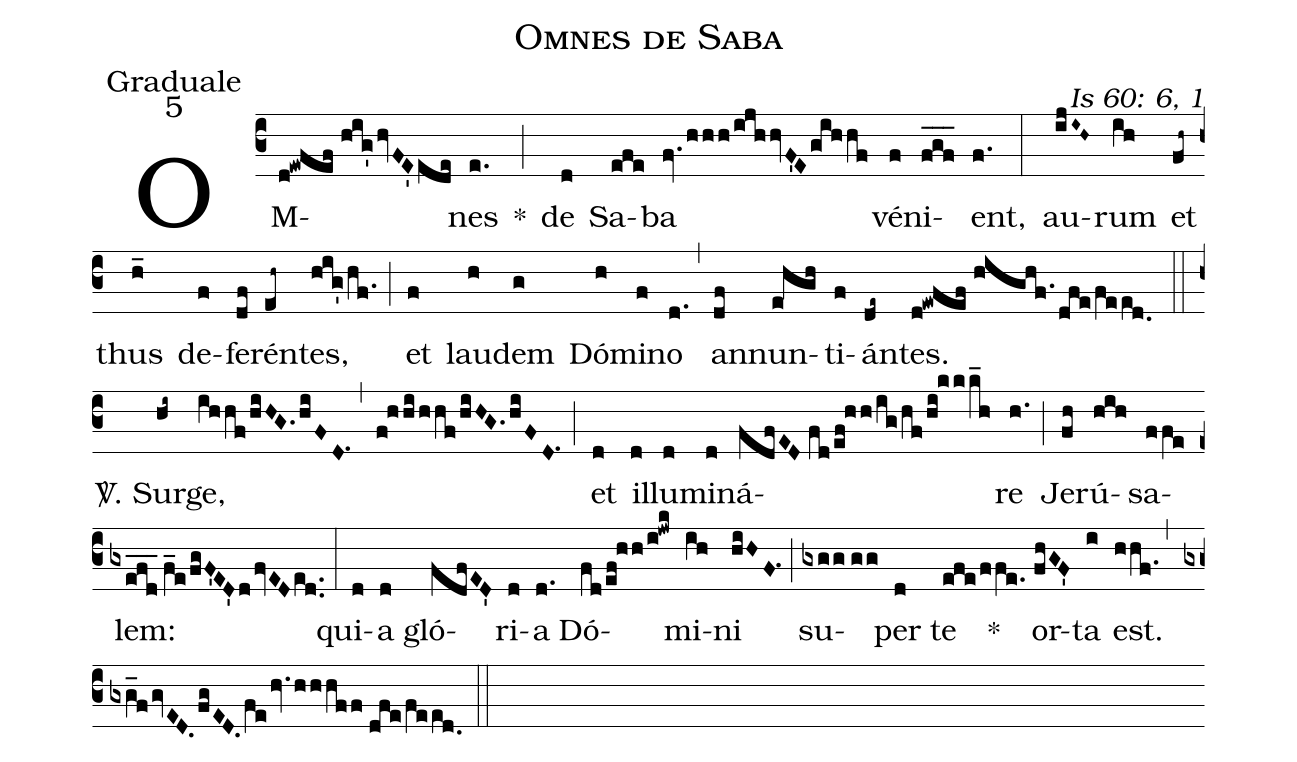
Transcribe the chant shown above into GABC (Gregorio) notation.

name: Omnes de Saba;
office-part: Graduale;
mode: 5;
commentary: Is 60: 6, 1;
%%
(c3) OM(d!ewfef//hig'hvFE'ede)nes(e.) *(;) de(d) Sa(efe)ba(fv.hhh/ijhhvF'Egihhf) vé(f)ni(f_g_f_)ent,(f.) (:)
au(ijI~H~)rum(ih) et(fh~) thus(h_) de(f)fe(df)rén(eh~)tes,(hig'/hf.) (;) et(f) lau(h)dem(g) Dó(h)mi(f)no(d.) (,) an(df)nun(e!hgh)ti(f)án(de~)tes.(d!ewfef//highf.dfe/feed.0) (::)
<sp>V/</sp>. Sur(hi~)ge,(ihhf/hiHG.hiFD.1) (,) (f!hhi/hhf/hiHG.hiFD.1) (;) et(d) il(d)lu(d)mi(d)ná(fdfED//fd/ef!hh/ig/hf/hi!kkk_h)re(h.) (;) Je(fh)rú(hih)sa(ffe)lem:(gxef__d_2//f_e/fgF'ED'dfvEDed..) (:)
qui(d)a(d) gló(fdfED')ri(d)a(d.) Dó(fd/ef!hh/i!jwk)mi(ih)ni(hiHF.1) (;) su(gxgg//gg)per(d) te(efe/ffe.) *()
or(fhGF')ta(i) est.(hhf.) (,) (gxg_fgvED.fgED.fehv.hhhff//dfe/feed.0) (::)
